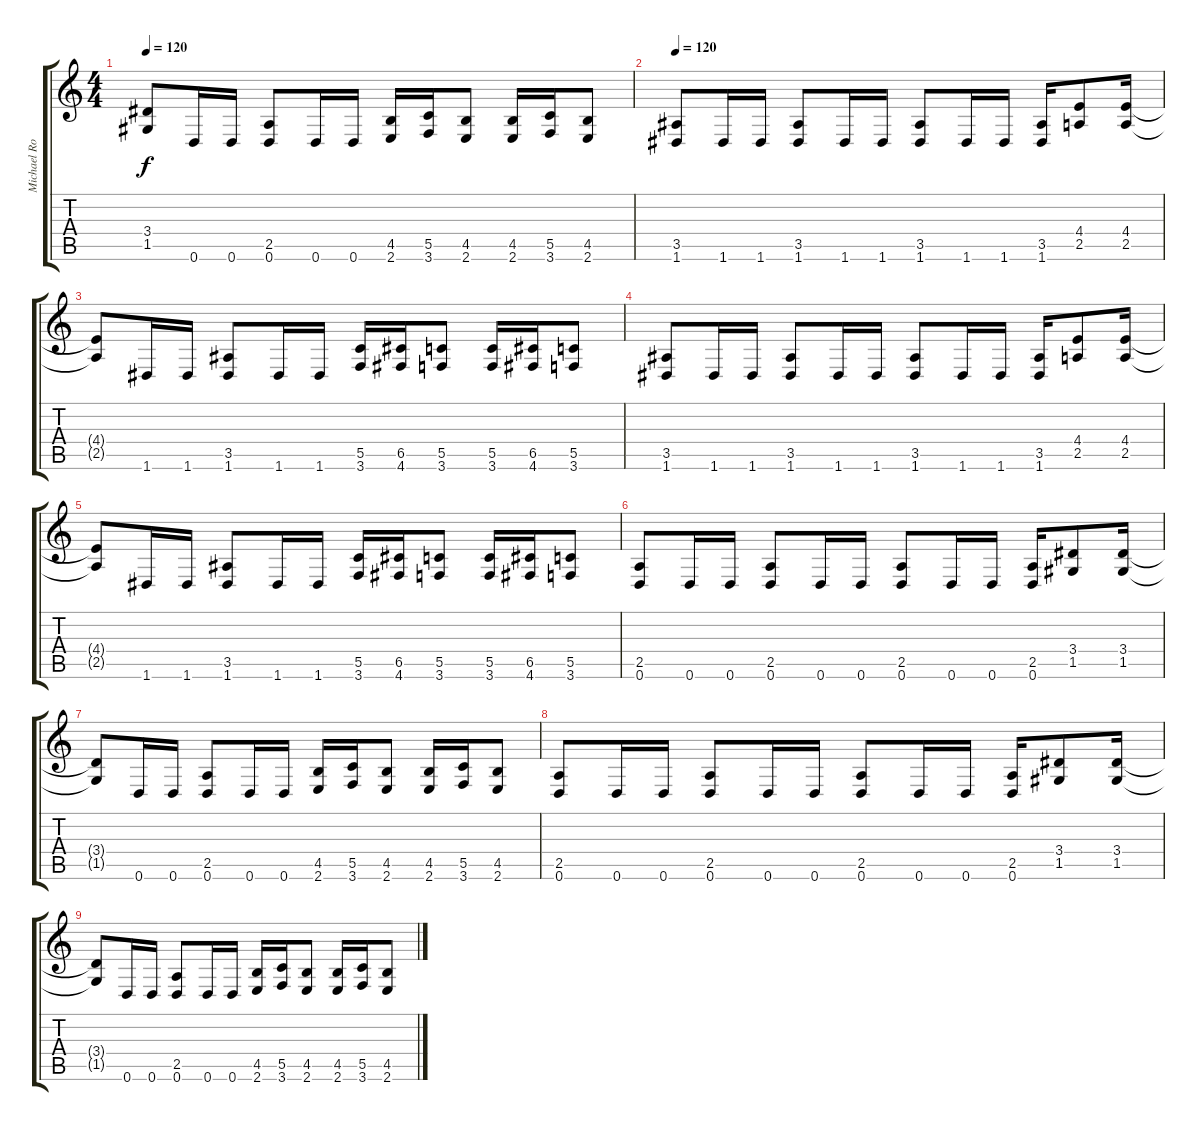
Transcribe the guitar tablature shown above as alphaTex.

\track ("Michael Romeo - GUITARE RYTHMIQUE" "Michael Ro") {instrument distortionguitar}
\staff {score tabs}
\tuning (D4 A3 F3 C3 G2 D2) {hide}
\ts (4 4)
\tempo 120
\clef g2
\ks c
(3.4{t} 1.5{t}).8{dy f} 0.6.16 0.6.16 (2.5 0.6).8 0.6.16 0.6.16 (4.5 2.6).16 (5.5 3.6).16 (4.5 2.6).8 (4.5 2.6).16 (5.5 3.6).16 (4.5 2.6).8 |
\tempo 120
(3.5 1.6).8 1.6.16 1.6.16 (3.5 1.6).8 1.6.16 1.6.16 (3.5 1.6).8 1.6.16 1.6.16 (3.5 1.6).16 (4.4 2.5).8 (4.4 2.5).16 |
(4.4{t} 2.5{t}).8 1.6.16 1.6.16 (3.5 1.6).8 1.6.16 1.6.16 (5.5 3.6).16 (6.5 4.6).16 (5.5 3.6).8 (5.5 3.6).16 (6.5 4.6).16 (5.5 3.6).8 |
(3.5 1.6).8 1.6.16 1.6.16 (3.5 1.6).8 1.6.16 1.6.16 (3.5 1.6).8 1.6.16 1.6.16 (3.5 1.6).16 (4.4 2.5).8 (4.4 2.5).16 |
(4.4{t} 2.5{t}).8 1.6.16 1.6.16 (3.5 1.6).8 1.6.16 1.6.16 (5.5 3.6).16 (6.5 4.6).16 (5.5 3.6).8 (5.5 3.6).16 (6.5 4.6).16 (5.5 3.6).8 |
(2.5 0.6).8{volume 0} 0.6.16 0.6.16 (2.5 0.6).8 0.6.16 0.6.16 (2.5 0.6).8 0.6.16 0.6.16 (2.5 0.6).16 (3.4 1.5).8 (3.4 1.5).16 |
(3.4{t} 1.5{t}).8 0.6.16 0.6.16 (2.5 0.6).8 0.6.16 0.6.16 (4.5 2.6).16 (5.5 3.6).16 (4.5 2.6).8 (4.5 2.6).16 (5.5 3.6).16 (4.5 2.6).8 |
(2.5 0.6).8 0.6.16 0.6.16 (2.5 0.6).8 0.6.16 0.6.16 (2.5 0.6).8 0.6.16 0.6.16 (2.5 0.6).16 (3.4 1.5).8 (3.4 1.5).16 |
(3.4{t} 1.5{t}).8 0.6.16 0.6.16 (2.5 0.6).8 0.6.16 0.6.16 (4.5 2.6).16 (5.5 3.6).16 (4.5 2.6).8 (4.5 2.6).16 (5.5 3.6).16 (4.5 2.6).8
